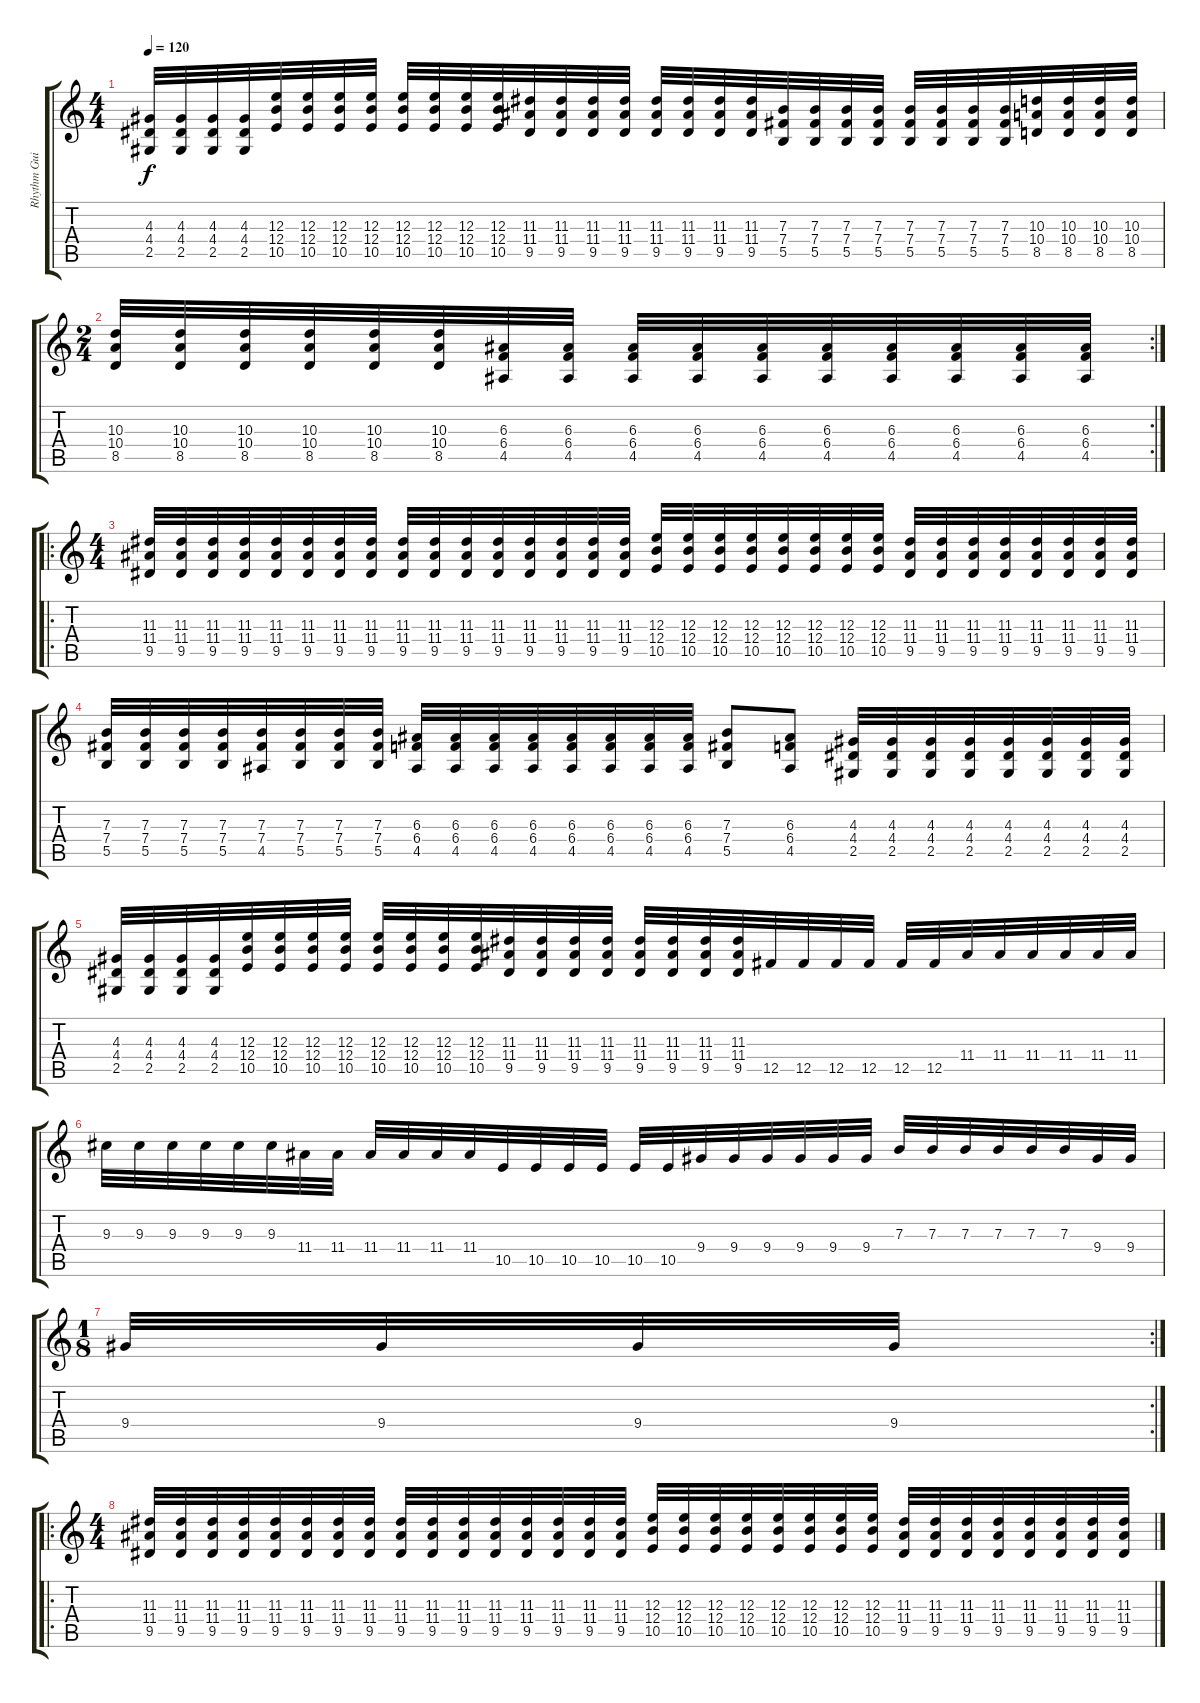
\track ("Rhythm Guitar" "Rhythm Gui") {instrument overdrivenguitar}
\staff {score tabs}
\tuning (Db4 Ab3 E3 B2 Gb2 Db2) {hide}
\ts (4 4)
\tempo 120
\clef g2
\ks c
(4.3 4.4 2.5).32{dy f} (4.3 4.4 2.5).32 (4.3 4.4 2.5).32 (4.3 4.4 2.5).32 (12.3 12.4 10.5).32 (12.3 12.4 10.5).32 (12.3 12.4 10.5).32 (12.3 12.4 10.5).32 (12.3 12.4 10.5).32 (12.3 12.4 10.5).32 (12.3 12.4 10.5).32 (12.3 12.4 10.5).32 (11.3 11.4 9.5).32 (11.3 11.4 9.5).32 (11.3 11.4 9.5).32 (11.3 11.4 9.5).32 (11.3 11.4 9.5).32 (11.3 11.4 9.5).32 (11.3 11.4 9.5).32 (11.3 11.4 9.5).32 (7.3 7.4 5.5).32 (7.3 7.4 5.5).32 (7.3 7.4 5.5).32 (7.3 7.4 5.5).32 (7.3 7.4 5.5).32 (7.3 7.4 5.5).32 (7.3 7.4 5.5).32 (7.3 7.4 5.5).32 (10.3 10.4 8.5).32 (10.3 10.4 8.5).32 (10.3 10.4 8.5).32 (10.3 10.4 8.5).32 |
\rc 2
\ts (2 4)
(10.3 10.4 8.5).32 (10.3 10.4 8.5).32 (10.3 10.4 8.5).32 (10.3 10.4 8.5).32 (10.3 10.4 8.5).32 (10.3 10.4 8.5).32 (6.3 6.4 4.5).32 (6.3 6.4 4.5).32 (6.3 6.4 4.5).32 (6.3 6.4 4.5).32 (6.3 6.4 4.5).32 (6.3 6.4 4.5).32 (6.3 6.4 4.5).32 (6.3 6.4 4.5).32 (6.3 6.4 4.5).32 (6.3 6.4 4.5).32 |
\ro
\ts (4 4)
(11.3 11.4 9.5).32 (11.3 11.4 9.5).32 (11.3 11.4 9.5).32 (11.3 11.4 9.5).32 (11.3 11.4 9.5).32 (11.3 11.4 9.5).32 (11.3 11.4 9.5).32 (11.3 11.4 9.5).32 (11.3 11.4 9.5).32 (11.3 11.4 9.5).32 (11.3 11.4 9.5).32 (11.3 11.4 9.5).32 (11.3 11.4 9.5).32 (11.3 11.4 9.5).32 (11.3 11.4 9.5).32 (11.3 11.4 9.5).32 (12.3 12.4 10.5).32 (12.3 12.4 10.5).32 (12.3 12.4 10.5).32 (12.3 12.4 10.5).32 (12.3 12.4 10.5).32 (12.3 12.4 10.5).32 (12.3 12.4 10.5).32 (12.3 12.4 10.5).32 (11.3 11.4 9.5).32 (11.3 11.4 9.5).32 (11.3 11.4 9.5).32 (11.3 11.4 9.5).32 (11.3 11.4 9.5).32 (11.3 11.4 9.5).32 (11.3 11.4 9.5).32 (11.3 11.4 9.5).32 |
(7.3 7.4 5.5).32 (7.3 7.4 5.5).32 (7.3 7.4 5.5).32 (7.3 7.4 5.5).32 (7.3 7.4 4.5).32 (7.3 7.4 5.5).32 (7.3 7.4 5.5).32 (7.3 7.4 5.5).32 (6.3 6.4 4.5).32 (6.3 6.4 4.5).32 (6.3 6.4 4.5).32 (6.3 6.4 4.5).32 (6.3 6.4 4.5).32 (6.3 6.4 4.5).32 (6.3 6.4 4.5).32 (6.3 6.4 4.5).32 (7.3 7.4 5.5).8 (6.3 6.4 4.5).8 (4.3 4.4 2.5).32 (4.3 4.4 2.5).32 (4.3 4.4 2.5).32 (4.3 4.4 2.5).32 (4.3 4.4 2.5).32 (4.3 4.4 2.5).32 (4.3 4.4 2.5).32 (4.3 4.4 2.5).32 |
(4.3 4.4 2.5).32 (4.3 4.4 2.5).32 (4.3 4.4 2.5).32 (4.3 4.4 2.5).32 (12.3 12.4 10.5).32 (12.3 12.4 10.5).32 (12.3 12.4 10.5).32 (12.3 12.4 10.5).32 (12.3 12.4 10.5).32 (12.3 12.4 10.5).32 (12.3 12.4 10.5).32 (12.3 12.4 10.5).32 (11.3 11.4 9.5).32 (11.3 11.4 9.5).32 (11.3 11.4 9.5).32 (11.3 11.4 9.5).32 (11.3 11.4 9.5).32 (11.3 11.4 9.5).32 (11.3 11.4 9.5).32 (11.3 11.4 9.5).32 12.5.32 12.5.32 12.5.32 12.5.32 12.5.32 12.5.32 11.4.32 11.4.32 11.4.32 11.4.32 11.4.32 11.4.32 |
9.3.32 9.3.32 9.3.32 9.3.32 9.3.32 9.3.32 11.4.32 11.4.32 11.4.32 11.4.32 11.4.32 11.4.32 10.5.32 10.5.32 10.5.32 10.5.32 10.5.32 10.5.32 9.4.32 9.4.32 9.4.32 9.4.32 9.4.32 9.4.32 7.3.32 7.3.32 7.3.32 7.3.32 7.3.32 7.3.32 9.4.32 9.4.32 |
\rc 2
\ts (1 8)
9.4.32 9.4.32 9.4.32 9.4.32 |
\ro
\ts (4 4)
(11.3 11.4 9.5).32 (11.3 11.4 9.5).32 (11.3 11.4 9.5).32 (11.3 11.4 9.5).32 (11.3 11.4 9.5).32 (11.3 11.4 9.5).32 (11.3 11.4 9.5).32 (11.3 11.4 9.5).32 (11.3 11.4 9.5).32 (11.3 11.4 9.5).32 (11.3 11.4 9.5).32 (11.3 11.4 9.5).32 (11.3 11.4 9.5).32 (11.3 11.4 9.5).32 (11.3 11.4 9.5).32 (11.3 11.4 9.5).32 (12.3 12.4 10.5).32 (12.3 12.4 10.5).32 (12.3 12.4 10.5).32 (12.3 12.4 10.5).32 (12.3 12.4 10.5).32 (12.3 12.4 10.5).32 (12.3 12.4 10.5).32 (12.3 12.4 10.5).32 (11.3 11.4 9.5).32 (11.3 11.4 9.5).32 (11.3 11.4 9.5).32 (11.3 11.4 9.5).32 (11.3 11.4 9.5).32 (11.3 11.4 9.5).32 (11.3 11.4 9.5).32 (11.3 11.4 9.5).32
